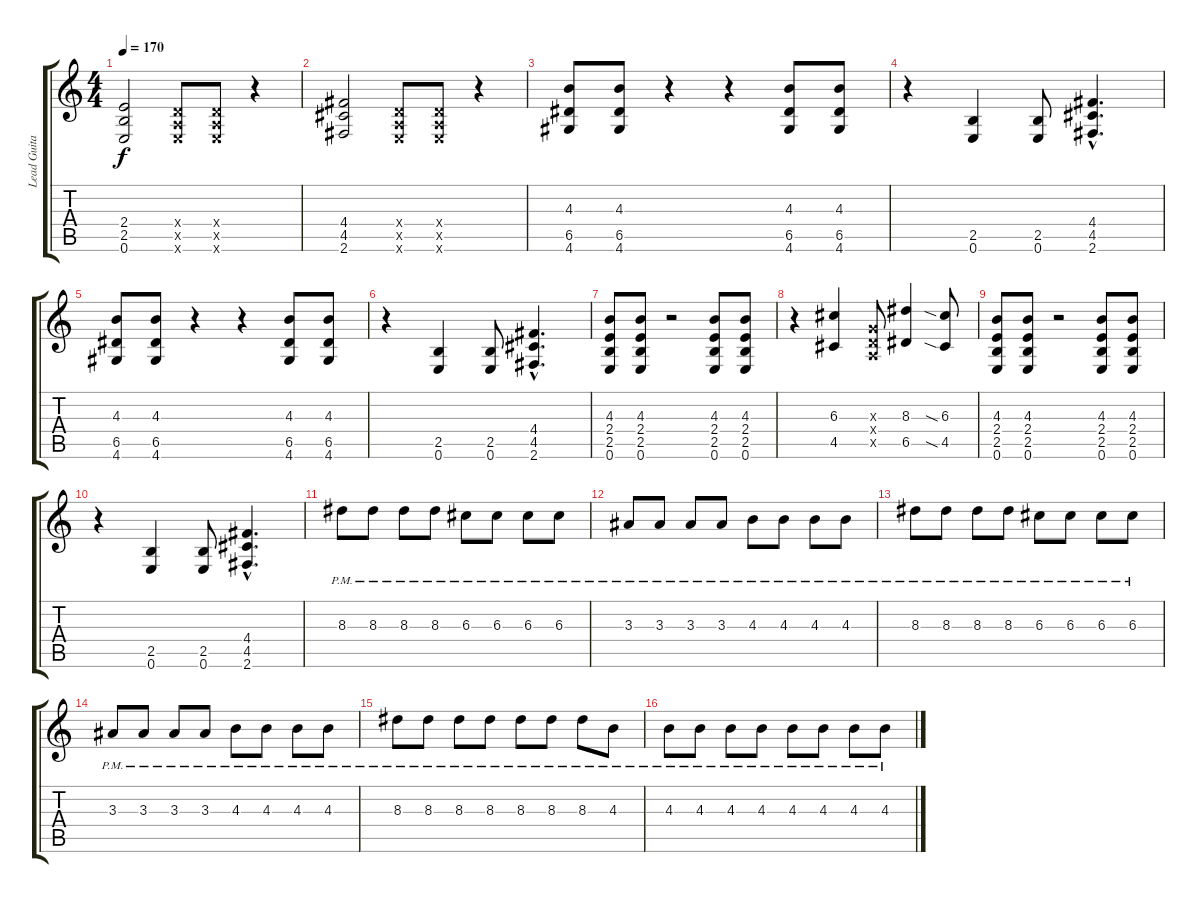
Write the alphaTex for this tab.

\track ("Lead Guitar" "Lead Guita") {instrument overdrivenguitar}
\staff {score tabs}
\tuning (E4 B3 G3 D3 A2 E2) {hide}
\ts (4 4)
\tempo 170
\clef g2
\ks c
(2.4 2.5 0.6).2{dy f} (0.4{x} 0.5{x} 0.6{x}).8 (0.4{x} 0.5{x} 0.6{x}).8 r.4 |
(4.4 4.5 2.6).2 (0.4{x} 0.5{x} 0.6{x}).8 (0.4{x} 0.5{x} 0.6{x}).8 r.4 |
(4.3 6.5 4.6).8 (4.3 6.5 4.6).8 r.4 r.4 (4.3 6.5 4.6).8 (4.3 6.5 4.6).8 |
r.4 (2.5 0.6).4 (2.5 0.6).8 (4.4{hac} 4.5{hac} 2.6{hac}).4{d} |
(4.3 6.5 4.6).8 (4.3 6.5 4.6).8 r.4 r.4 (4.3 6.5 4.6).8 (4.3 6.5 4.6).8 |
r.4 (2.5 0.6).4 (2.5 0.6).8 (4.4{hac} 4.5{hac} 2.6{hac}).4{d} |
(4.3 2.4 2.5 0.6).8 (4.3 2.4 2.5 0.6).8 r.2 (4.3 2.4 2.5 0.6).8 (4.3 2.4 2.5 0.6).8 |
r.4 (6.3 4.5).4 (0.3{x} 0.4{x} 0.5{x}).8 (8.3 6.5).4 (6.3{sia} 4.5{sia}).8 |
(4.3 2.4 2.5 0.6).8 (4.3 2.4 2.5 0.6).8 r.2 (4.3 2.4 2.5 0.6).8 (4.3 2.4 2.5 0.6).8 |
r.4 (2.5 0.6).4 (2.5 0.6).8 (4.4{hac} 4.5{hac} 2.6{hac}).4{d} |
8.3{pm}.8 8.3{pm}.8 8.3{pm}.8 8.3{pm}.8 6.3{pm}.8 6.3{pm}.8 6.3{pm}.8 6.3{pm}.8 |
3.3{pm}.8 3.3{pm}.8 3.3{pm}.8 3.3{pm}.8 4.3{pm}.8 4.3{pm}.8 4.3{pm}.8 4.3{pm}.8 |
8.3{pm}.8 8.3{pm}.8 8.3{pm}.8 8.3{pm}.8 6.3{pm}.8 6.3{pm}.8 6.3{pm}.8 6.3{pm}.8 |
3.3{pm}.8 3.3{pm}.8 3.3{pm}.8 3.3{pm}.8 4.3{pm}.8 4.3{pm}.8 4.3{pm}.8 4.3{pm}.8 |
8.3{pm}.8 8.3{pm}.8 8.3{pm}.8 8.3{pm}.8 8.3{pm}.8 8.3{pm}.8 8.3{pm}.8 4.3{pm}.8 |
4.3{pm}.8 4.3{pm}.8 4.3{pm}.8 4.3{pm}.8 4.3{pm}.8 4.3{pm}.8 4.3{pm}.8 4.3{pm}.8
